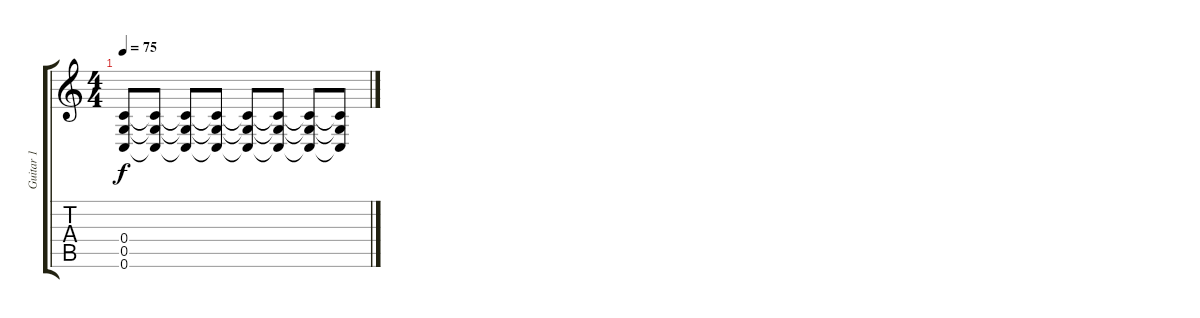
\track ("Guitar 1" "Guitar 1") {instrument distortionguitar}
\staff {score tabs}
\tuning (D4 A3 F3 C3 G2 C2) {hide}
\ts (4 4)
\tempo 75
\clef g2
\ks c
(0.4{t} 0.5{t} 0.6{t}).8{dy f} (0.4{t} 0.5{t} 0.6{t}).8 (0.4{t} 0.5{t} 0.6{t}).8 (0.4{t} 0.5{t} 0.6{t}).8 (0.4{t} 0.5{t} 0.6{t}).8 (0.4{t} 0.5{t} 0.6{t}).8 (0.4{t} 0.5{t} 0.6{t}).8 (0.4{t} 0.5{t} 0.6{t}).8
